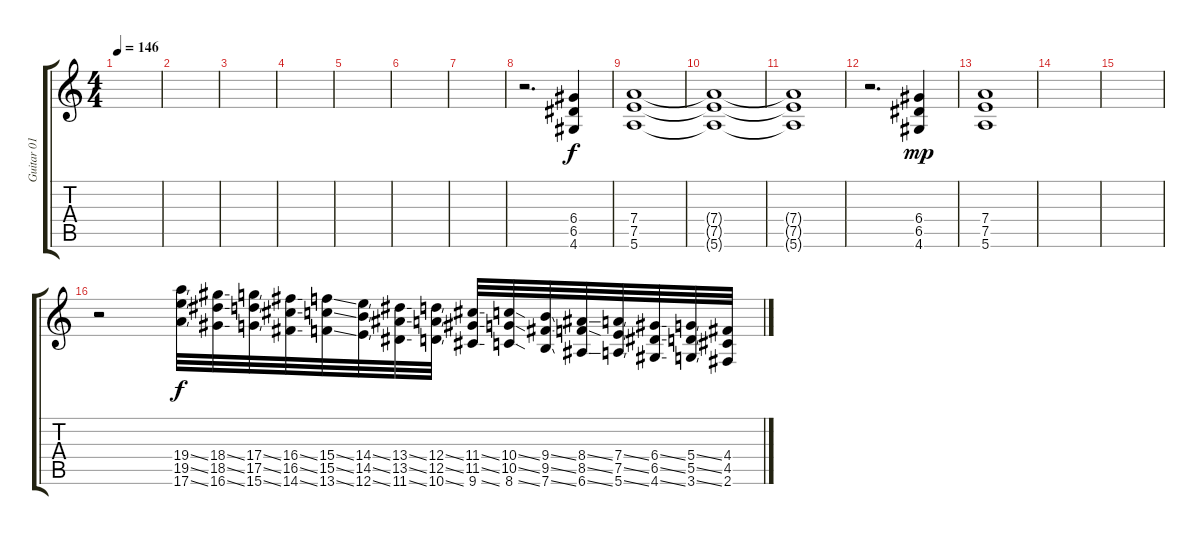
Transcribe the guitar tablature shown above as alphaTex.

\track ("Guitar 01" "Guitar 01") {instrument overdrivenguitar}
\staff {score tabs}
\tuning (E4 B3 G3 D3 A2 E2) {hide}
\ts (4 4)
\tempo 146
\clef g2
\ks c
|
|
|
|
|
|
|
r.2{d} (6.4 6.5 4.6).4 |
(7.4 7.5 5.6).1 |
(7.4{t} 7.5{t} 5.6{t}).1{dy f} |
(7.4{t} 7.5{t} 5.6{t}).1 |
r.2{d} (6.4 6.5 4.6).4{dy mp} |
(7.4 7.5 5.6).1 |
|
|
r.2 (19.4{ss} 19.5{ss} 17.6{ss}).32{dy f volume 12 balance 0} (18.4{ss} 18.5{ss} 16.6{ss}).32 (17.4{ss} 17.5{ss} 15.6{ss}).32 (16.4{ss} 16.5{ss} 14.6{ss}).32 (15.4{ss} 15.5{ss} 13.6{ss}).32 (14.4{ss} 14.5{ss} 12.6{ss}).32 (13.4{ss} 13.5{ss} 11.6{ss}).32 (12.4{ss} 12.5{ss} 10.6{ss}).32 (11.4{ss} 11.5{ss} 9.6{ss}).32 (10.4{ss} 10.5{ss} 8.6{ss}).32 (9.4{ss} 9.5{ss} 7.6{ss}).32 (8.4{ss} 8.5{ss} 6.6{ss}).32 (7.4{ss} 7.5{ss} 5.6{ss}).32 (6.4{ss} 6.5{ss} 4.6{ss}).32 (5.4{ss} 5.5{ss} 3.6{ss}).32 (4.4 4.5 2.6).32
